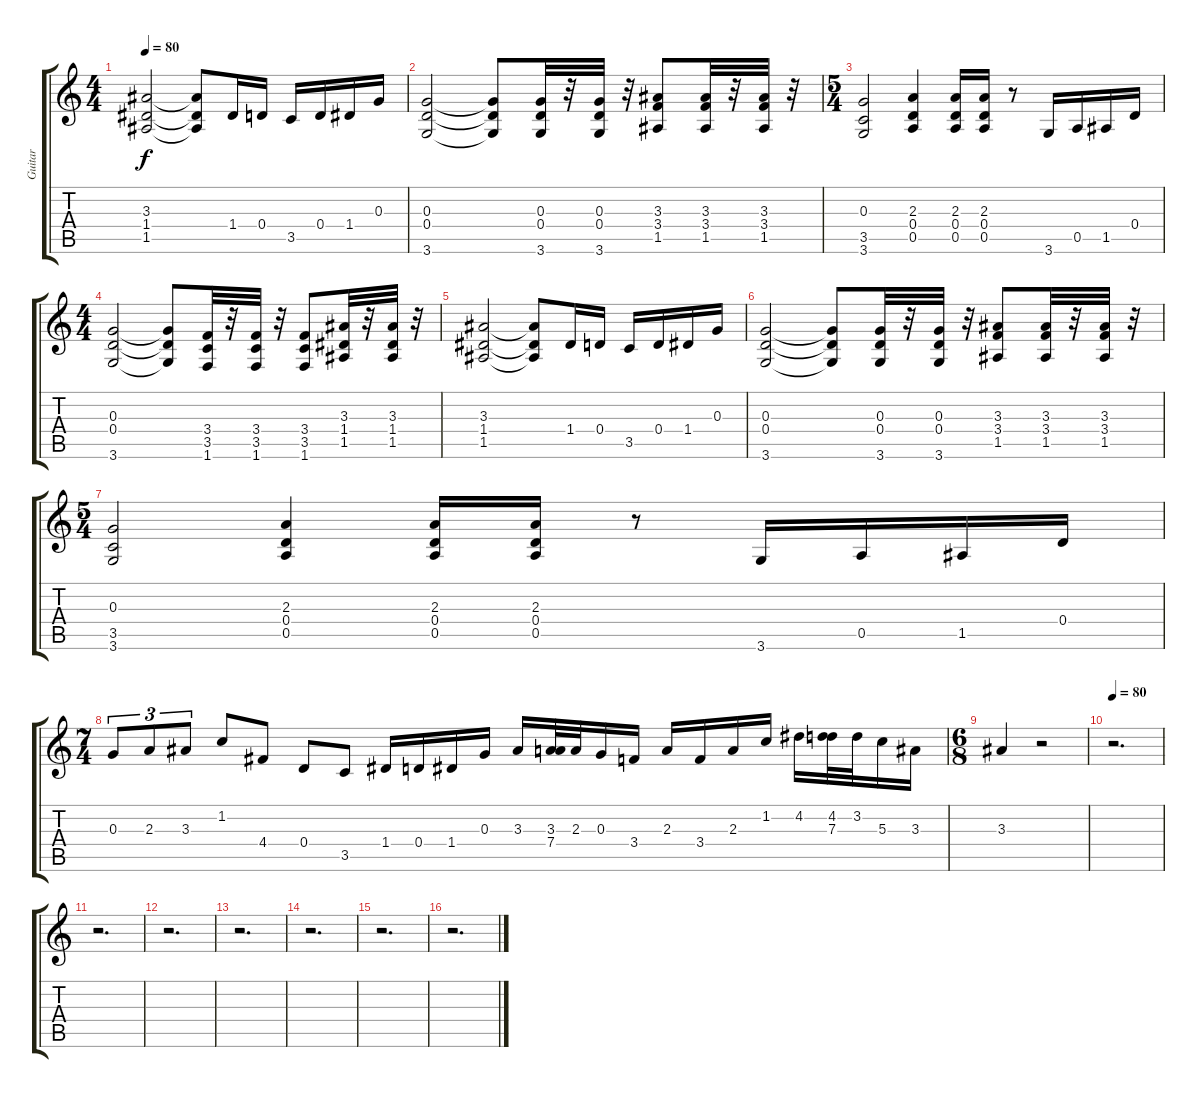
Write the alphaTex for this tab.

\track ("Guitar" "Guitar") {instrument distortionguitar}
\staff {score tabs}
\tuning (E4 B3 G3 D3 A2 E2) {hide}
\ts (4 4)
\tempo 80
\clef g2
\ks c
(3.3 1.4 1.5).2{dy f} (3.3{t} 1.4{t} 1.5{t}).8 1.4.16 0.4.16 3.5.16 0.4.16 1.4.16 0.3.16 |
(0.3 0.4 3.6).2 (0.3{t} 0.4{t} 3.6{t}).8 (0.3 0.4 3.6).32 r.32 (0.3 0.4 3.6).32 r.32 (3.3 3.4 1.5).8 (3.3 3.4 1.5).32 r.32 (3.3 3.4 1.5).32 r.32 |
\ts (5 4)
(0.3 3.5 3.6).2 (2.3 0.4 0.5).4 (2.3 0.4 0.5).16 (2.3 0.4 0.5).16 r.8 3.6.16 0.5.16 1.5.16 0.4.16 |
\ts (4 4)
(0.3 0.4 3.6).2 (0.3{t} 0.4{t} 3.6{t}).8 (3.4 3.5 1.6).32 r.32 (3.4 3.5 1.6).32 r.32 (3.4 3.5 1.6).8 (3.3 1.4 1.5).32 r.32 (3.3 1.4 1.5).32 r.32 |
(3.3 1.4 1.5).2 (3.3{t} 1.4{t} 1.5{t}).8 1.4.16 0.4.16 3.5.16 0.4.16 1.4.16 0.3.16 |
(0.3 0.4 3.6).2 (0.3{t} 0.4{t} 3.6{t}).8 (0.3 0.4 3.6).32 r.32 (0.3 0.4 3.6).32 r.32 (3.3 3.4 1.5).8 (3.3 3.4 1.5).32 r.32 (3.3 3.4 1.5).32 r.32 |
\ts (5 4)
(0.3 3.5 3.6).2 (2.3 0.4 0.5).4 (2.3 0.4 0.5).16 (2.3 0.4 0.5).16 r.8 3.6.16 0.5.16 1.5.16 0.4.16 |
\ts (7 4)
0.3.8{tu (3 2)} 2.3.8{tu (3 2)} 3.3.8{tu (3 2)} 1.2.8 4.4.8 0.4.8 3.5.8 1.4.16 0.4.16 1.4.16 0.3.16 3.3.16 (3.3 7.4).32 2.3.32 0.3.16 3.4.16 2.3.16 3.4.16 2.3.16 1.2.16 4.2.16 (4.2 7.3).32 3.2.32 5.3.16 3.3.16 |
\ts (6 8)
3.3.4 r.2 |
\tempo 80
r.2{d} |
r.2{d} |
r.2{d} |
r.2{d} |
r.2{d} |
r.2{d} |
r.2{d}
